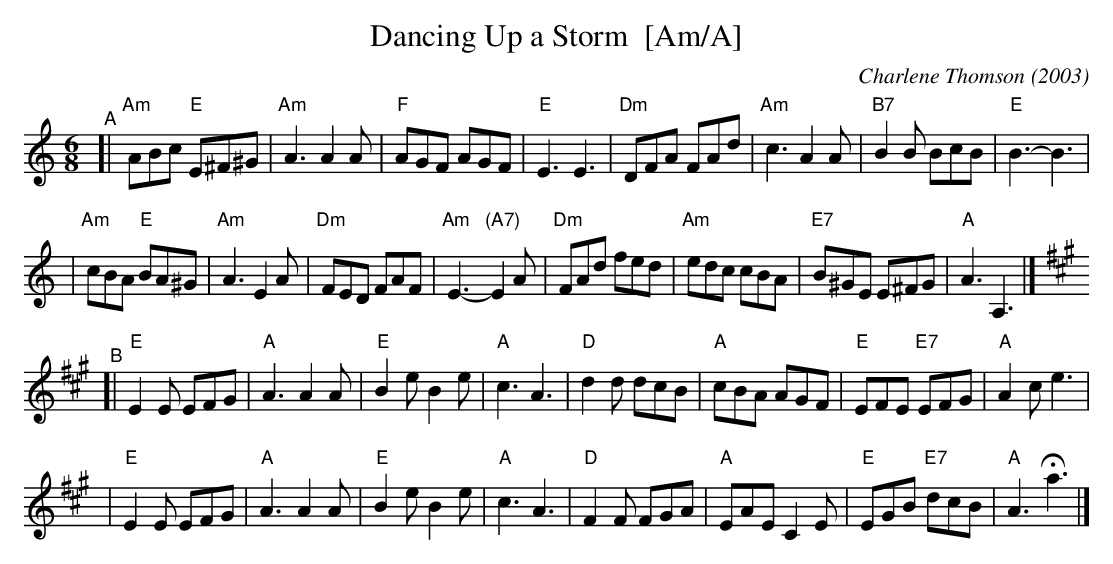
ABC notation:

X:1
T: Dancing Up a Storm  [Am/A]
C: Charlene Thomson (2003)
M: 6/8
L: 1/8
K: Am
"^A"\
[|"Am"ABc "E"E^F^G | "Am"A3  A2A |  "F"AGF  AGF  | "E"E3  E3 \
| "Dm"DFA    FAd   | "Am"c3  A2A | "B7"B2B  BcB  | "E"B3- B3 |
| "Am"cBA "E"BA^G  | "Am"A3  E2A | "Dm"FED  FAF  |"Am"E3- "(A7)"E2A \
| "Dm"FAd    fed   | "Am"edc cBA | "E7"B^GE E^FG | "A"A3  A,3 |] [K:A]
"^B"\
[|"E"E2E EFG | "A"A3  A2A | "E"B2e     B2e | "A"c3  A3 \
| "D"d2d dcB | "A"cBA AGF | "E"EFE "E7"EFG | "A"A2c e3 |
| "E"E2E EFG | "A"A3  A2A | "E"B2e     B2e | "A"c3  A3 \
| "D"F2F FGA | "A"EAE C2E | "E"EGB "E7"dcB | "A"A3 Ha3 |]
